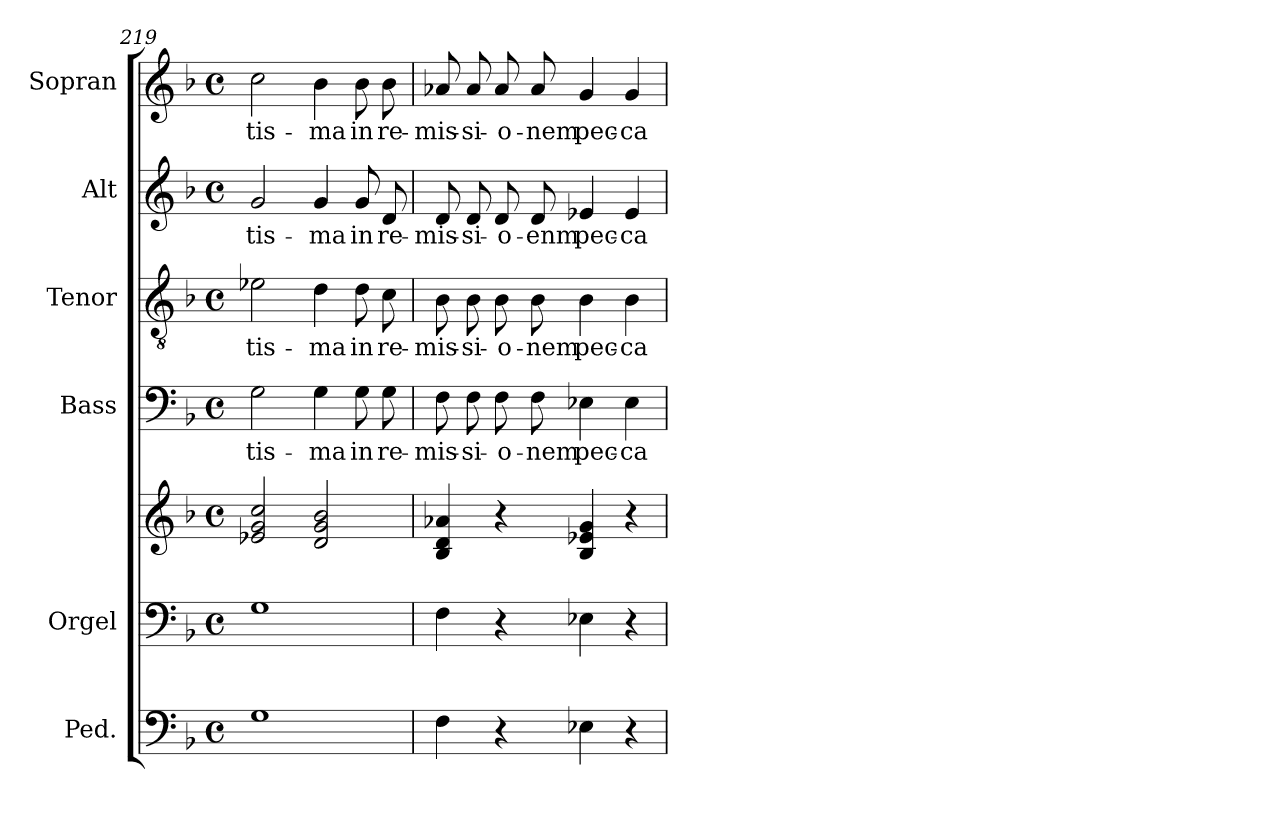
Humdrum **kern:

**kern	**kern	**kern	**kern	**text	**kern	**text	**kern	**text	**kern	**text
*part6	*part5	*part5	*part4	*part4	*part3	*part3	*part2	*part2	*part1	*part1
*staff7	*staff6	*staff5	*staff4	*staff4	*staff3	*staff3	*staff2	*staff2	*staff1	*staff1
*I"Ped.	*I"Orgel	*	*I"Bass	*	*I"Tenor	*	*I"Alt	*	*I"Sopran	*
*	*I'Org.	*	*I'B.	*	*I'T.	*	*I'A.	*	*I'S.	*
*clefF4	*clefF4	*clefG2	*clefF4	*	*clefGv2	*	*clefG2	*	*clefG2	*
*ITrd7c12	*	*	*	*	*	*	*	*	*	*
*k[b-]	*k[b-]	*k[b-]	*k[b-]	*	*k[b-]	*	*k[b-]	*	*k[b-]	*
*F:	*F:	*F:	*F:	*	*F:	*	*F:	*	*F:	*
*M4/4	*M4/4	*M4/4	*M4/4	*	*M4/4	*	*M4/4	*	*M4/4	*
*met(c)	*met(c)	*met(c)	*met(c)	*	*met(c)	*	*met(c)	*	*met(c)	*
=219	=219	=219	=219	=219	=219	=219	=219	=219	=219	=219
!	!	!	!	!LO:LY:b	!	!LO:LY:b	!	!LO:LY:b	!	!LO:LY:b
1GG	1G	2e-X/ 2g/ 2cc/	2G\	-tis-	2e-X\	-tis-	2g/	-tis-	2cc\	-tis-
!	!	!	!	!LO:LY:b	!	!LO:LY:b	!	!LO:LY:b	!	!LO:LY:b
.	.	2d/ 2g/ 2b-/	4G\	-ma	4d\	-ma	4g/	-ma	4b-\	-ma
!	!	!	!	!LO:LY:b	!	!LO:LY:b	!	!LO:LY:b	!	!LO:LY:b
.	.	.	8G\	in	8d\	in	8g/	in	8b-\	in
!	!	!	!	!LO:LY:b	!	!LO:LY:b	!	!LO:LY:b	!	!LO:LY:b
.	.	.	8G\	re-	8c\	re-	8d/	re-	8b-\	re-
!!LO:LB:g=z
=220	=220	=220	=220	=220	=220	=220	=220	=220	=220	=220
!	!	!	!	!LO:LY:b	!	!LO:LY:b	!	!LO:LY:b	!	!LO:LY:b
4FF\	4F\	4B-/ 4d/ 4a-X/	8F\	-mis-	8B-\	-mis-	8d/	-mis-	8a-X/	-mis-
!	!	!	!	!LO:LY:b	!	!LO:LY:b	!	!LO:LY:b	!	!LO:LY:b
.	.	.	8F\	-si-	8B-\	-si-	8d/	-si-	8a-/	-si-
!	!	!	!	!LO:LY:b	!	!LO:LY:b	!	!LO:LY:b	!	!LO:LY:b
4r	4r	4r	8F\	-o-	8B-\	-o-	8d/	-o-	8a-/	-o-
!	!	!	!	!LO:LY:b	!	!LO:LY:b	!	!LO:LY:b	!	!LO:LY:b
.	.	.	8F\	-nem	8B-\	-nem	8d/	-enm	8a-/	-nem
!	!	!	!	!LO:LY:b	!	!LO:LY:b	!	!LO:LY:b	!	!LO:LY:b
4EE-X\	4E-X\	4B-/ 4e-X/ 4g/	4E-X\	pec-	4B-\	pec-	4e-X/	pec-	4g/	pec-
!	!	!	!	!LO:LY:b	!	!LO:LY:b	!	!LO:LY:b	!	!LO:LY:b
4r	4r	4r	4E-\	-ca-	4B-\	-ca-	4e-/	-ca-	4g/	-ca-
=	=	=	=	=	=	=	=	=	=	=
*-	*-	*-	*-	*-	*-	*-	*-	*-	*-	*-
